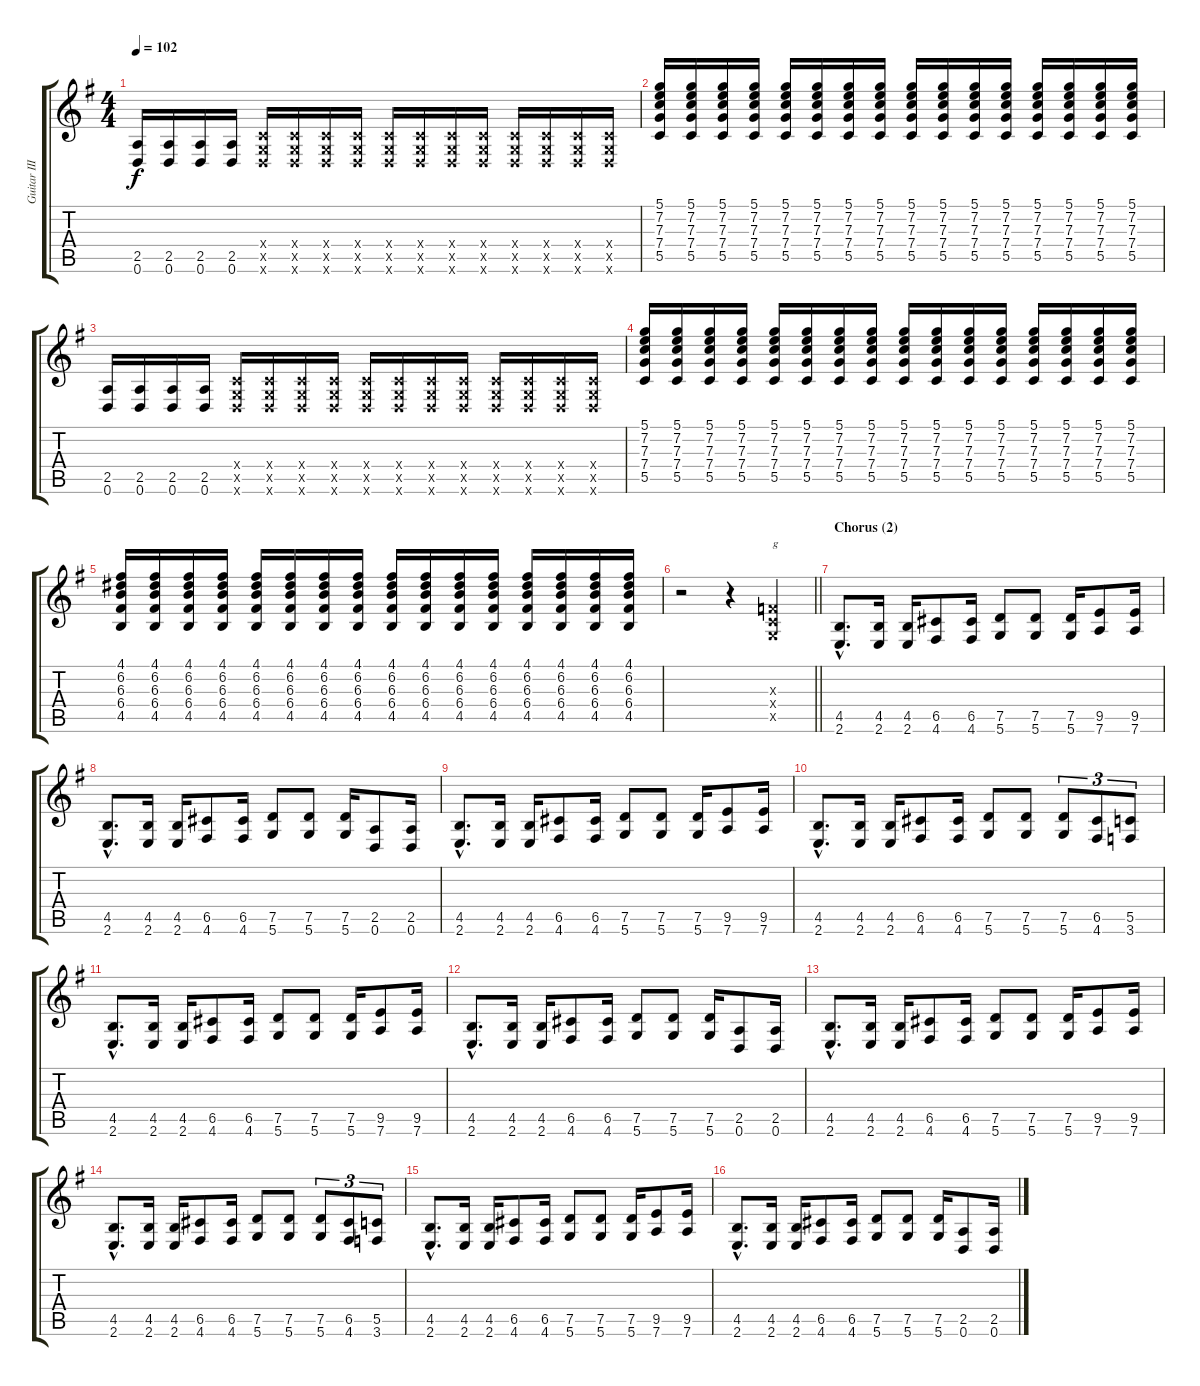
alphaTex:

\track ("Guitar III" "Guitar III") {instrument distortionguitar}
\staff {score tabs}
\tuning (D4 A3 F3 C3 G2 D2) {hide}
\ts (4 4)
\tempo 102
\clef g2
\ks eminor
(2.5 0.6).16{dy f} (2.5 0.6).16 (2.5 0.6).16 (2.5 0.6).16 (0.4{x} 0.5{x} 0.6{x}).16 (0.4{x} 0.5{x} 0.6{x}).16 (0.4{x} 0.5{x} 0.6{x}).16 (0.4{x} 0.5{x} 0.6{x}).16 (0.4{x} 0.5{x} 0.6{x}).16 (0.4{x} 0.5{x} 0.6{x}).16 (0.4{x} 0.5{x} 0.6{x}).16 (0.4{x} 0.5{x} 0.6{x}).16 (0.4{x} 0.5{x} 0.6{x}).16 (0.4{x} 0.5{x} 0.6{x}).16 (0.4{x} 0.5{x} 0.6{x}).16 (0.4{x} 0.5{x} 0.6{x}).16 |
(5.1 7.2 7.3 7.4 5.5).16 (5.1 7.2 7.3 7.4 5.5).16 (5.1 7.2 7.3 7.4 5.5).16 (5.1 7.2 7.3 7.4 5.5).16 (5.1 7.2 7.3 7.4 5.5).16 (5.1 7.2 7.3 7.4 5.5).16 (5.1 7.2 7.3 7.4 5.5).16 (5.1 7.2 7.3 7.4 5.5).16 (5.1 7.2 7.3 7.4 5.5).16 (5.1 7.2 7.3 7.4 5.5).16 (5.1 7.2 7.3 7.4 5.5).16 (5.1 7.2 7.3 7.4 5.5).16 (5.1 7.2 7.3 7.4 5.5).16 (5.1 7.2 7.3 7.4 5.5).16 (5.1 7.2 7.3 7.4 5.5).16 (5.1 7.2 7.3 7.4 5.5).16 |
(2.5 0.6).16 (2.5 0.6).16 (2.5 0.6).16 (2.5 0.6).16 (0.4{x} 0.5{x} 0.6{x}).16 (0.4{x} 0.5{x} 0.6{x}).16 (0.4{x} 0.5{x} 0.6{x}).16 (0.4{x} 0.5{x} 0.6{x}).16 (0.4{x} 0.5{x} 0.6{x}).16 (0.4{x} 0.5{x} 0.6{x}).16 (0.4{x} 0.5{x} 0.6{x}).16 (0.4{x} 0.5{x} 0.6{x}).16 (0.4{x} 0.5{x} 0.6{x}).16 (0.4{x} 0.5{x} 0.6{x}).16 (0.4{x} 0.5{x} 0.6{x}).16 (0.4{x} 0.5{x} 0.6{x}).16 |
(5.1 7.2 7.3 7.4 5.5).16 (5.1 7.2 7.3 7.4 5.5).16 (5.1 7.2 7.3 7.4 5.5).16 (5.1 7.2 7.3 7.4 5.5).16 (5.1 7.2 7.3 7.4 5.5).16 (5.1 7.2 7.3 7.4 5.5).16 (5.1 7.2 7.3 7.4 5.5).16 (5.1 7.2 7.3 7.4 5.5).16 (5.1 7.2 7.3 7.4 5.5).16 (5.1 7.2 7.3 7.4 5.5).16 (5.1 7.2 7.3 7.4 5.5).16 (5.1 7.2 7.3 7.4 5.5).16 (5.1 7.2 7.3 7.4 5.5).16 (5.1 7.2 7.3 7.4 5.5).16 (5.1 7.2 7.3 7.4 5.5).16 (5.1 7.2 7.3 7.4 5.5).16 |
(4.1 6.2 6.3 6.4 4.5).16 (4.1 6.2 6.3 6.4 4.5).16 (4.1 6.2 6.3 6.4 4.5).16 (4.1 6.2 6.3 6.4 4.5).16 (4.1 6.2 6.3 6.4 4.5).16 (4.1 6.2 6.3 6.4 4.5).16 (4.1 6.2 6.3 6.4 4.5).16 (4.1 6.2 6.3 6.4 4.5).16 (4.1 6.2 6.3 6.4 4.5).16 (4.1 6.2 6.3 6.4 4.5).16 (4.1 6.2 6.3 6.4 4.5).16 (4.1 6.2 6.3 6.4 4.5).16 (4.1 6.2 6.3 6.4 4.5).16 (4.1 6.2 6.3 6.4 4.5).16 (4.1 6.2 6.3 6.4 4.5).16 (4.1 6.2 6.3 6.4 4.5).16 |
\barLineRight lightlight
r.2 r.4 (0.3{x} 0.4{x} 0.5{x}).4{txt "g"} |
\section ("" "Chorus (2)")
(4.5{hac} 2.6{hac}).8{d} (4.5 2.6).16 (4.5 2.6).16 (6.5 4.6).8 (6.5 4.6).16 (7.5 5.6).8 (7.5 5.6).8 (7.5 5.6).16 (9.5 7.6).8 (9.5 7.6).16 |
(4.5{hac} 2.6{hac}).8{d} (4.5 2.6).16 (4.5 2.6).16 (6.5 4.6).8 (6.5 4.6).16 (7.5 5.6).8 (7.5 5.6).8 (7.5 5.6).16 (2.5 0.6).8 (2.5 0.6).16 |
(4.5{hac} 2.6{hac}).8{d} (4.5 2.6).16 (4.5 2.6).16 (6.5 4.6).8 (6.5 4.6).16 (7.5 5.6).8 (7.5 5.6).8 (7.5 5.6).16 (9.5 7.6).8 (9.5 7.6).16 |
(4.5{hac} 2.6{hac}).8{d} (4.5 2.6).16 (4.5 2.6).16 (6.5 4.6).8 (6.5 4.6).16 (7.5 5.6).8 (7.5 5.6).8 (7.5 5.6).8{tu (3 2)} (6.5 4.6).8{tu (3 2)} (5.5 3.6).8{tu (3 2)} |
(4.5{hac} 2.6{hac}).8{d} (4.5 2.6).16 (4.5 2.6).16 (6.5 4.6).8 (6.5 4.6).16 (7.5 5.6).8 (7.5 5.6).8 (7.5 5.6).16 (9.5 7.6).8 (9.5 7.6).16 |
(4.5{hac} 2.6{hac}).8{d} (4.5 2.6).16 (4.5 2.6).16 (6.5 4.6).8 (6.5 4.6).16 (7.5 5.6).8 (7.5 5.6).8 (7.5 5.6).16 (2.5 0.6).8 (2.5 0.6).16 |
(4.5{hac} 2.6{hac}).8{d} (4.5 2.6).16 (4.5 2.6).16 (6.5 4.6).8 (6.5 4.6).16 (7.5 5.6).8 (7.5 5.6).8 (7.5 5.6).16 (9.5 7.6).8 (9.5 7.6).16 |
(4.5{hac} 2.6{hac}).8{d} (4.5 2.6).16 (4.5 2.6).16 (6.5 4.6).8 (6.5 4.6).16 (7.5 5.6).8 (7.5 5.6).8 (7.5 5.6).8{tu (3 2)} (6.5 4.6).8{tu (3 2)} (5.5 3.6).8{tu (3 2)} |
(4.5{hac} 2.6{hac}).8{d} (4.5 2.6).16 (4.5 2.6).16 (6.5 4.6).8 (6.5 4.6).16 (7.5 5.6).8 (7.5 5.6).8 (7.5 5.6).16 (9.5 7.6).8 (9.5 7.6).16 |
(4.5{hac} 2.6{hac}).8{d} (4.5 2.6).16 (4.5 2.6).16 (6.5 4.6).8 (6.5 4.6).16 (7.5 5.6).8 (7.5 5.6).8 (7.5 5.6).16 (2.5 0.6).8 (2.5 0.6).16
